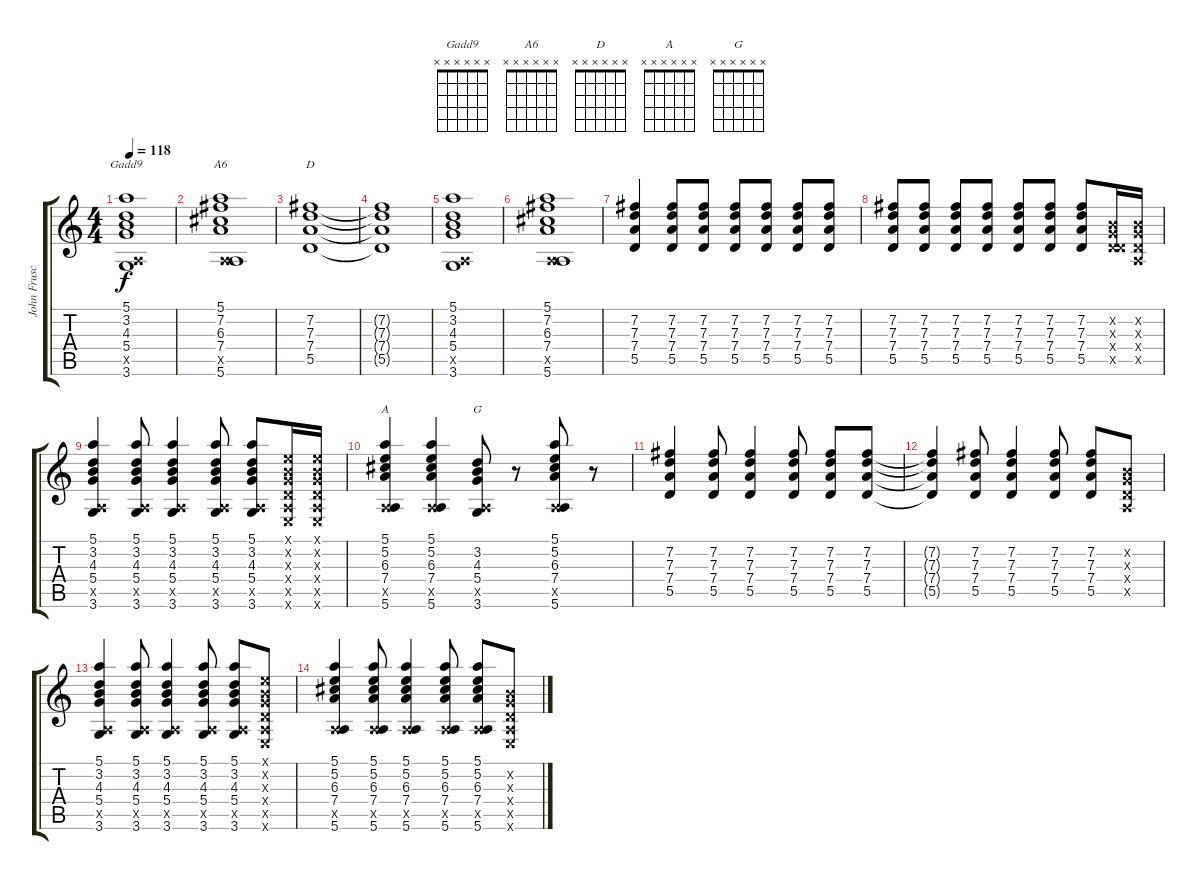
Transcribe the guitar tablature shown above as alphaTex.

\track ("John Frusciante 1" "John Frusc") {instrument electricguitarjazz}
\staff {score tabs}
\tuning (E4 B3 G3 D3 A2 E2) {hide}
\chord ("Gadd9" x x x x x x)
\chord ("A6" x x x x x x)
\chord ("D" x x x x x x)
\chord ("A" x x x x x x)
\chord ("G" x x x x x x)
\ts (4 4)
\tempo 118
\clef g2
\ks c
(5.1 3.2 4.3 5.4 0.5{x} 3.6).1{ch "Gadd9" dy f} |
(5.1 7.2 6.3 7.4 0.5{x} 5.6).1{ch "A6"} |
(7.2 7.3 7.4 5.5).1{ch "D"} |
(7.2{t} 7.3{t} 7.4{t} 5.5{t}).1 |
(5.1 3.2 4.3 5.4 0.5{x} 3.6).1 |
(5.1 7.2 6.3 7.4 0.5{x} 5.6).1 |
(7.2 7.3 7.4 5.5).4 (7.2 7.3 7.4 5.5).8 (7.2 7.3 7.4 5.5).8 (7.2 7.3 7.4 5.5).8 (7.2 7.3 7.4 5.5).8 (7.2 7.3 7.4 5.5).8 (7.2 7.3 7.4 5.5).8 |
(7.2 7.3 7.4 5.5).8 (7.2 7.3 7.4 5.5).8 (7.2 7.3 7.4 5.5).8 (7.2 7.3 7.4 5.5).8 (7.2 7.3 7.4 5.5).8 (7.2 7.3 7.4 5.5).8 (7.2 7.3 7.4 5.5).8 (0.2{x} 0.3{x} 0.4{x} 5.5{x}).16 (0.2{x} 0.3{x} 0.4{x} 0.5{x}).16 |
(5.1 3.2 4.3 5.4 0.5{x} 3.6).4 (5.1 3.2 4.3 5.4 0.5{x} 3.6).8 (5.1 3.2 4.3 5.4 0.5{x} 3.6).4 (5.1 3.2 4.3 5.4 0.5{x} 3.6).8 (5.1 3.2 4.3 5.4 0.5{x} 3.6).8 (0.1{x} 0.2{x} 0.3{x} 0.4{x} 0.5{x} 0.6{x}).16 (0.1{x} 0.2{x} 0.3{x} 0.4{x} 0.5{x} 0.6{x}).16 |
(5.1 5.2 6.3 7.4 0.5{x} 5.6).4{ch "A"} (5.1 5.2 6.3 7.4 0.5{x} 5.6).4 (3.2 4.3 5.4 0.5{x} 3.6).8{ch "G"} r.8 (5.1 5.2 6.3 7.4 0.5{x} 5.6).8 r.8 |
(7.2 7.3 7.4 5.5).4 (7.2 7.3 7.4 5.5).8 (7.2 7.3 7.4 5.5).4 (7.2 7.3 7.4 5.5).8 (7.2 7.3 7.4 5.5).8 (7.2 7.3 7.4 5.5).8 |
(7.2{t} 7.3{t} 7.4{t} 5.5{t}).4 (7.2 7.3 7.4 5.5).8 (7.2 7.3 7.4 5.5).4 (7.2 7.3 7.4 5.5).8 (7.2 7.3 7.4 5.5).8 (0.2{x} 0.3{x} 0.4{x} 0.5{x}).8 |
(5.1 3.2 4.3 5.4 0.5{x} 3.6).4 (5.1 3.2 4.3 5.4 0.5{x} 3.6).8 (5.1 3.2 4.3 5.4 0.5{x} 3.6).4 (5.1 3.2 4.3 5.4 0.5{x} 3.6).8 (5.1 3.2 4.3 5.4 0.5{x} 3.6).8 (0.1{x} 0.2{x} 0.3{x} 0.4{x} 0.5{x} 0.6{x}).8 |
(5.1 5.2 6.3 7.4 0.5{x} 5.6).4 (5.1 5.2 6.3 7.4 0.5{x} 5.6).8 (5.1 5.2 6.3 7.4 0.5{x} 5.6).4 (5.1 5.2 6.3 7.4 0.5{x} 5.6).8 (5.1 5.2 6.3 7.4 0.5{x} 5.6).8 (0.2{x} 0.3{x} 0.4{x} 0.5{x} 0.6{x}).8
